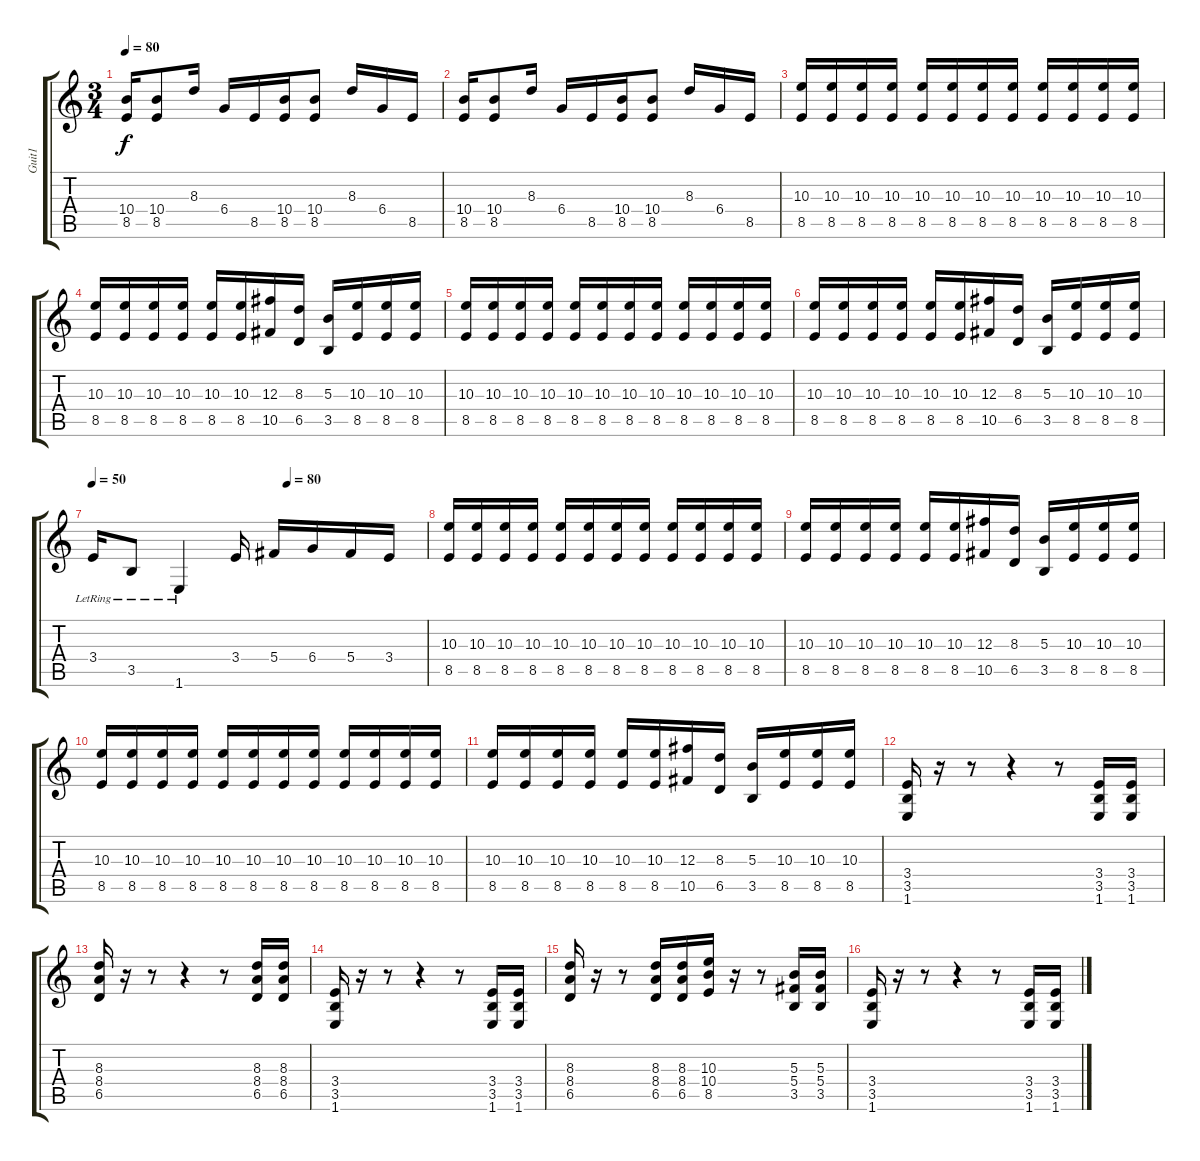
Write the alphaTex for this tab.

\track ("Guit1" "Guit1") {instrument overdrivenguitar}
\staff {score tabs}
\tuning (Eb4 Bb3 Gb3 Db3 Ab2 Eb2) {hide}
\ts (3 4)
\tempo 80
\clef g2
\ks c
(10.4 8.5).16{dy f} (10.4 8.5).8 8.3.16 6.4.16 8.5.16 (10.4 8.5).16 (10.4 8.5).8 8.3.16 6.4.16 8.5.16 |
(10.4 8.5).16 (10.4 8.5).8 8.3.16 6.4.16 8.5.16 (10.4 8.5).16 (10.4 8.5).8 8.3.16 6.4.16 8.5.16 |
(10.3 8.5).16 (10.3 8.5).16 (10.3 8.5).16 (10.3 8.5).16 (10.3 8.5).16 (10.3 8.5).16 (10.3 8.5).16 (10.3 8.5).16 (10.3 8.5).16 (10.3 8.5).16 (10.3 8.5).16 (10.3 8.5).16 |
(10.3 8.5).16 (10.3 8.5).16 (10.3 8.5).16 (10.3 8.5).16 (10.3 8.5).16 (10.3 8.5).16 (12.3 10.5).16 (8.3 6.5).16 (5.3 3.5).16 (10.3 8.5).16 (10.3 8.5).16 (10.3 8.5).16 |
(10.3 8.5).16 (10.3 8.5).16 (10.3 8.5).16 (10.3 8.5).16 (10.3 8.5).16 (10.3 8.5).16 (10.3 8.5).16 (10.3 8.5).16 (10.3 8.5).16 (10.3 8.5).16 (10.3 8.5).16 (10.3 8.5).16 |
(10.3 8.5).16 (10.3 8.5).16 (10.3 8.5).16 (10.3 8.5).16 (10.3 8.5).16 (10.3 8.5).16 (12.3 10.5).16 (8.3 6.5).16 (5.3 3.5).16 (10.3 8.5).16 (10.3 8.5).16 (10.3 8.5).16 |
\tempo 50
\tempo (80 0.5833333333333334)
3.4{lr}.16 3.5{lr}.8 1.6{lr}.4 3.4.16 5.4.16 6.4.16 5.4.16 3.4.16 |
(10.3 8.5).16 (10.3 8.5).16 (10.3 8.5).16 (10.3 8.5).16 (10.3 8.5).16 (10.3 8.5).16 (10.3 8.5).16 (10.3 8.5).16 (10.3 8.5).16 (10.3 8.5).16 (10.3 8.5).16 (10.3 8.5).16 |
(10.3 8.5).16 (10.3 8.5).16 (10.3 8.5).16 (10.3 8.5).16 (10.3 8.5).16 (10.3 8.5).16 (12.3 10.5).16 (8.3 6.5).16 (5.3 3.5).16 (10.3 8.5).16 (10.3 8.5).16 (10.3 8.5).16 |
(10.3 8.5).16 (10.3 8.5).16 (10.3 8.5).16 (10.3 8.5).16 (10.3 8.5).16 (10.3 8.5).16 (10.3 8.5).16 (10.3 8.5).16 (10.3 8.5).16 (10.3 8.5).16 (10.3 8.5).16 (10.3 8.5).16 |
(10.3 8.5).16 (10.3 8.5).16 (10.3 8.5).16 (10.3 8.5).16 (10.3 8.5).16 (10.3 8.5).16 (12.3 10.5).16 (8.3 6.5).16 (5.3 3.5).16 (10.3 8.5).16 (10.3 8.5).16 (10.3 8.5).16 |
(3.4 3.5 1.6).16 r.16 r.8 r.4 r.8 (3.4 3.5 1.6).16 (3.4 3.5 1.6).16 |
(8.3 8.4 6.5).16 r.16 r.8 r.4 r.8 (8.3 8.4 6.5).16 (8.3 8.4 6.5).16 |
(3.4 3.5 1.6).16 r.16 r.8 r.4 r.8 (3.4 3.5 1.6).16 (3.4 3.5 1.6).16 |
(8.3 8.4 6.5).16 r.16 r.8 (8.3 8.4 6.5).16 (8.3 8.4 6.5).16 (10.3 10.4 8.5).16 r.16 r.8 (5.3 5.4 3.5).16 (5.3 5.4 3.5).16 |
(3.4 3.5 1.6).16 r.16 r.8 r.4 r.8 (3.4 3.5 1.6).16 (3.4 3.5 1.6).16
